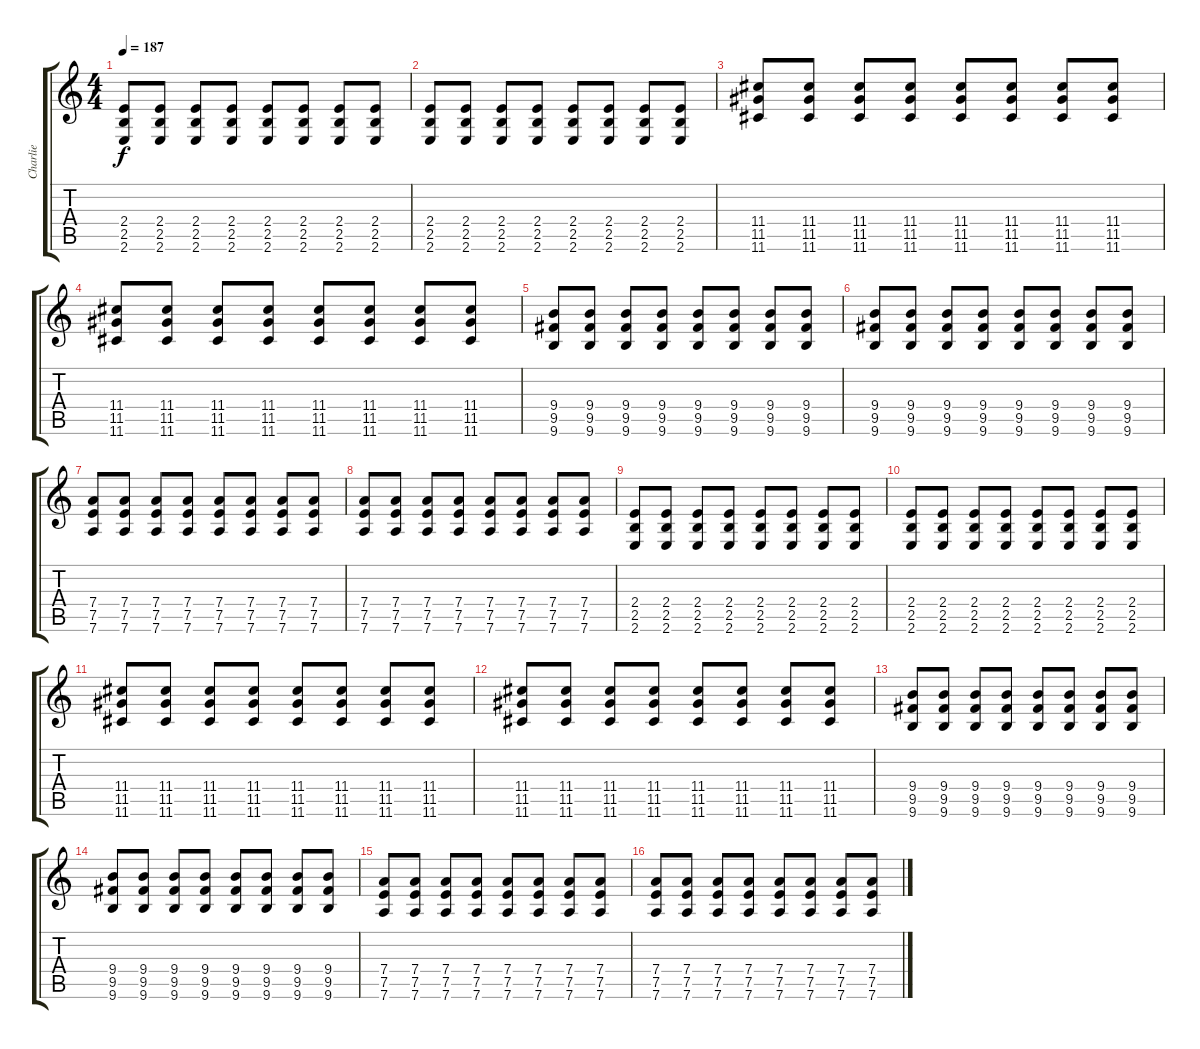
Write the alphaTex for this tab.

\track ("Charlie" "Charlie") {instrument distortionguitar}
\staff {score tabs}
\tuning (E4 B3 G3 D3 A2 D2) {hide}
\ts (4 4)
\tempo 187
\clef g2
\ks c
(2.4 2.5 2.6).8{dy f instrument distortionguitar} (2.4 2.5 2.6).8 (2.4 2.5 2.6).8 (2.4 2.5 2.6).8 (2.4 2.5 2.6).8 (2.4 2.5 2.6).8 (2.4 2.5 2.6).8 (2.4 2.5 2.6).8 |
(2.4 2.5 2.6).8 (2.4 2.5 2.6).8 (2.4 2.5 2.6).8 (2.4 2.5 2.6).8 (2.4 2.5 2.6).8 (2.4 2.5 2.6).8 (2.4 2.5 2.6).8 (2.4 2.5 2.6).8 |
(11.4 11.5 11.6).8 (11.4 11.5 11.6).8 (11.4 11.5 11.6).8 (11.4 11.5 11.6).8 (11.4 11.5 11.6).8 (11.4 11.5 11.6).8 (11.4 11.5 11.6).8 (11.4 11.5 11.6).8 |
(11.4 11.5 11.6).8 (11.4 11.5 11.6).8 (11.4 11.5 11.6).8 (11.4 11.5 11.6).8 (11.4 11.5 11.6).8 (11.4 11.5 11.6).8 (11.4 11.5 11.6).8 (11.4 11.5 11.6).8 |
(9.4 9.5 9.6).8 (9.4 9.5 9.6).8 (9.4 9.5 9.6).8 (9.4 9.5 9.6).8 (9.4 9.5 9.6).8 (9.4 9.5 9.6).8 (9.4 9.5 9.6).8 (9.4 9.5 9.6).8 |
(9.4 9.5 9.6).8 (9.4 9.5 9.6).8 (9.4 9.5 9.6).8 (9.4 9.5 9.6).8 (9.4 9.5 9.6).8 (9.4 9.5 9.6).8 (9.4 9.5 9.6).8 (9.4 9.5 9.6).8 |
(7.4 7.5 7.6).8 (7.4 7.5 7.6).8 (7.4 7.5 7.6).8 (7.4 7.5 7.6).8 (7.4 7.5 7.6).8 (7.4 7.5 7.6).8 (7.4 7.5 7.6).8 (7.4 7.5 7.6).8 |
(7.4 7.5 7.6).8 (7.4 7.5 7.6).8 (7.4 7.5 7.6).8 (7.4 7.5 7.6).8 (7.4 7.5 7.6).8 (7.4 7.5 7.6).8 (7.4 7.5 7.6).8 (7.4 7.5 7.6).8 |
(2.4 2.5 2.6).8 (2.4 2.5 2.6).8 (2.4 2.5 2.6).8 (2.4 2.5 2.6).8 (2.4 2.5 2.6).8 (2.4 2.5 2.6).8 (2.4 2.5 2.6).8 (2.4 2.5 2.6).8 |
(2.4 2.5 2.6).8 (2.4 2.5 2.6).8 (2.4 2.5 2.6).8 (2.4 2.5 2.6).8 (2.4 2.5 2.6).8 (2.4 2.5 2.6).8 (2.4 2.5 2.6).8 (2.4 2.5 2.6).8 |
(11.4 11.5 11.6).8 (11.4 11.5 11.6).8 (11.4 11.5 11.6).8 (11.4 11.5 11.6).8 (11.4 11.5 11.6).8 (11.4 11.5 11.6).8 (11.4 11.5 11.6).8 (11.4 11.5 11.6).8 |
(11.4 11.5 11.6).8 (11.4 11.5 11.6).8 (11.4 11.5 11.6).8 (11.4 11.5 11.6).8 (11.4 11.5 11.6).8 (11.4 11.5 11.6).8 (11.4 11.5 11.6).8 (11.4 11.5 11.6).8 |
(9.4 9.5 9.6).8 (9.4 9.5 9.6).8 (9.4 9.5 9.6).8 (9.4 9.5 9.6).8 (9.4 9.5 9.6).8 (9.4 9.5 9.6).8 (9.4 9.5 9.6).8 (9.4 9.5 9.6).8 |
(9.4 9.5 9.6).8 (9.4 9.5 9.6).8 (9.4 9.5 9.6).8 (9.4 9.5 9.6).8 (9.4 9.5 9.6).8 (9.4 9.5 9.6).8 (9.4 9.5 9.6).8 (9.4 9.5 9.6).8 |
(7.4 7.5 7.6).8 (7.4 7.5 7.6).8 (7.4 7.5 7.6).8 (7.4 7.5 7.6).8 (7.4 7.5 7.6).8 (7.4 7.5 7.6).8 (7.4 7.5 7.6).8 (7.4 7.5 7.6).8 |
(7.4 7.5 7.6).8 (7.4 7.5 7.6).8 (7.4 7.5 7.6).8 (7.4 7.5 7.6).8 (7.4 7.5 7.6).8 (7.4 7.5 7.6).8 (7.4 7.5 7.6).8 (7.4 7.5 7.6).8
